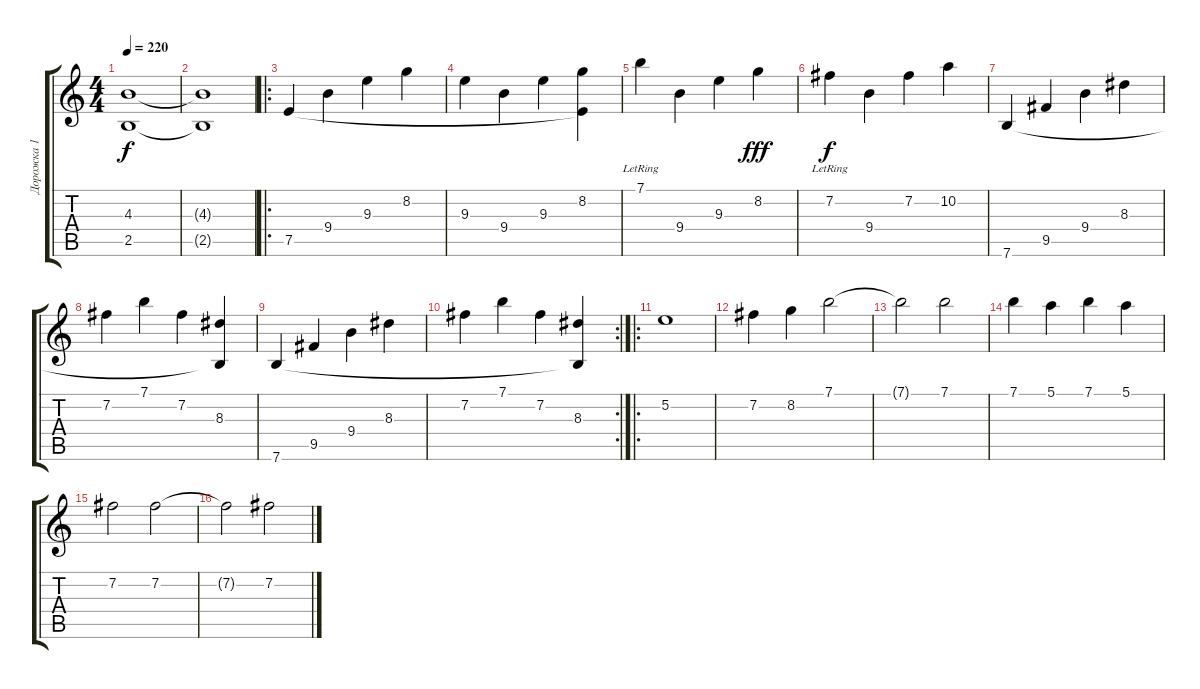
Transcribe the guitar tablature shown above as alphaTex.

\track ("Дорожка 1" "Дорожка 1") {instrument acousticguitarnylon}
\staff {score tabs}
\tuning (E4 B3 G3 D3 A2 E2) {hide}
\ts (4 4)
\tempo 220
\clef g2
\ks c
(4.3 2.5).1{dy f volume 4 instrument stringensemble2} |
(4.3{t} 2.5{t}).1 |
\ro
7.5.4{volume 13 instrument acousticguitarnylon} 9.4.4 9.3.4 8.2.4 |
9.3.4 9.4.4 9.3.4 (8.2 7.5{t}).4 |
7.1{lr}.4 9.4.4 9.3.4 8.2.4{dy fff} |
7.2{lr}.4{dy f} 9.4.4 7.2.4 10.2.4 |
7.6.4 9.5.4 9.4.4 8.3.4 |
7.2.4 7.1.4 7.2.4 (8.3 7.6{t}).4 |
7.6.4 9.5.4 9.4.4 8.3.4 |
\rc 2
7.2.4 7.1.4 7.2.4 (8.3 7.6{t}).4 |
\ro
5.2.1 |
7.2.4 8.2.4 7.1.2 |
7.1{t}.2 7.1.2 |
7.1.4 5.1.4 7.1.4 5.1.4 |
7.2.2 7.2.2 |
7.2{t}.2 7.2.2
